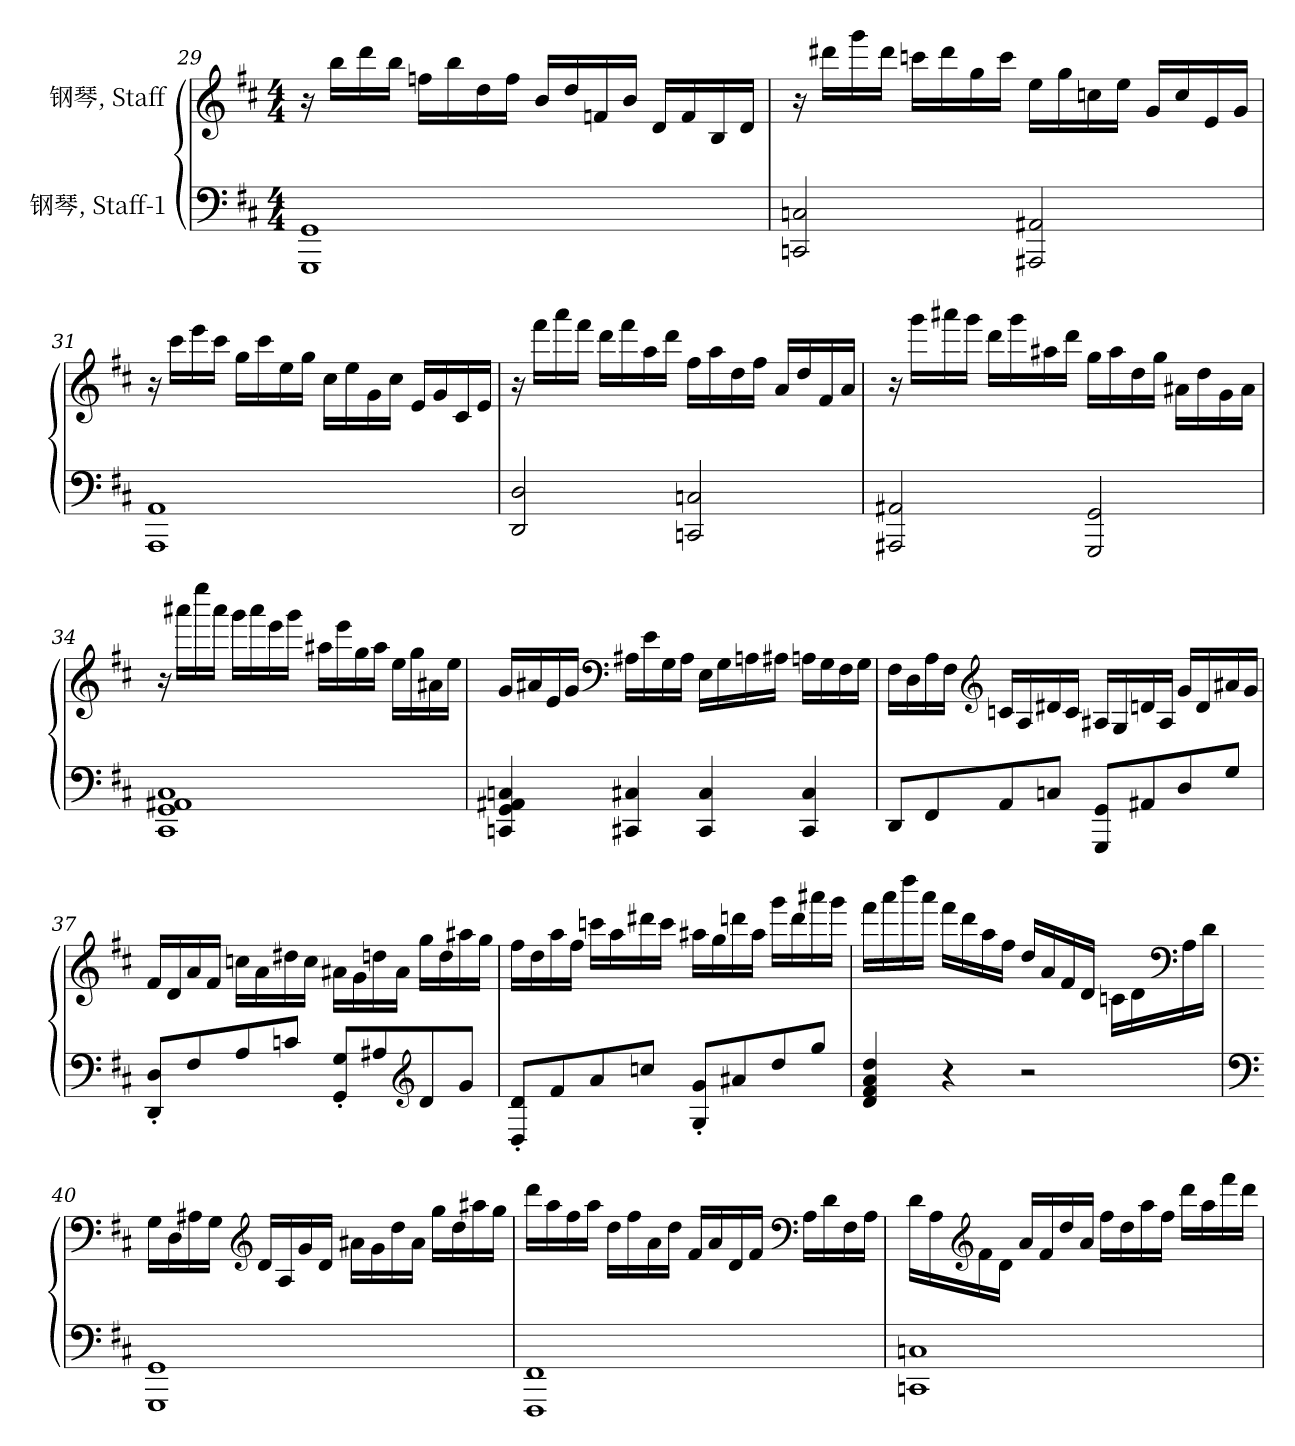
**kern	**kern
*part2	*part1
*staff2	*staff1
*I"钢琴, Staff-1	*I"钢琴, Staff
*clefF4	*clefG2
*k[f#c#]	*k[f#c#]
*M4/4	*M4/4
=29	=29
1GGG 1GG	16r
.	16bb\LL
.	16ddd\
.	16bb\JJ
.	16ffn\LL
.	16bb\
.	16dd\
.	16ff\JJ
.	16b/LL
.	16dd/
.	16fn/
.	16b/JJ
.	16d/LL
.	16f/
.	16B/
.	16d/JJ
!!LO:LB:g=z
=30	=30
2CCn/ 2Cn/	16r
.	16ddd#X\LL
.	16ggg\
.	16ddd#\JJ
.	16cccn\LL
.	16ddd#\
.	16gg\
.	16ccc\JJ
2AAA#X/ 2AA#X/	16ee\LL
.	16gg\
.	16ccn\
.	16ee\JJ
.	16g/LL
.	16cc/
.	16e/
.	16g/JJ
=31	=31
1AAA 1AA	16r
.	16ccc#\LL
.	16eee\
.	16ccc#\JJ
.	16gg\LL
.	16ccc#\
.	16ee\
.	16gg\JJ
.	16cc#\LL
.	16ee\
.	16g\
.	16cc#\JJ
.	16e/LL
.	16g/
.	16c#/
.	16e/JJ
!!LO:LB:g=z
=32	=32
2DD/ 2D/	16r
.	16fff#\LL
.	16aaa\
.	16fff#\JJ
.	16ddd\LL
.	16fff#\
.	16aa\
.	16ddd\JJ
2CCn/ 2Cn/	16ff#\LL
.	16aa\
.	16dd\
.	16ff#\JJ
.	16a/LL
.	16dd/
.	16f#/
.	16a/JJ
=33	=33
2AAA#X/ 2AA#X/	16r
.	16ggg\LL
.	16aaa#X\
.	16ggg\JJ
.	16ddd\LL
.	16ggg\
.	16aa#X\
.	16ddd\JJ
2GGG/ 2GG/	16gg\LL
.	16aa#\
.	16dd\
.	16gg\JJ
.	16a#X\LL
.	16dd\
.	16g\
.	16a#\JJ
!!LO:LB:g=z
=34	=34
1CC# 1GG 1AA#X 1C#	16r
.	16aaa#X\LL
.	16eeee\
.	16aaa#\JJ
.	16ggg\LL
.	16aaa#\
.	16eee\
.	16ggg\JJ
.	16aa#X\LL
.	16eee\
.	16gg\
.	16aa#\JJ
.	16ee\LL
.	16gg\
.	16a#X\
.	16ee\JJ
=35	=35
4CCn/ 4GG/ 4AA#X/ 4Cn/	16g/LL
.	16a#X/
.	16e/
.	16g/JJ
*	*clefF4
4CC#X/ 4C#X/	16A#X\LL
.	16e\
.	16G\
.	16A#\JJ
4CC#/ 4C#/	16E\LL
.	16G\
.	16An\
.	16A#X\JJ
4CC#/ 4C#/	16An\LL
.	16G\
.	16F#\
.	16G\JJ
!!LO:PB:g=z
=36	=36
8DD/L	16F#\LL
.	16D\
8FF#/	16A\
.	16F#\JJ
*	*clefG2
8AA/	16cn/LL
.	16A/
8Cn/J	16d#X/
.	16c/JJ
8GGG/ 8GG/L	16A#X/LL
.	16G/
8AA#X/	16dn/
.	16A#/JJ
8D/	16g/LL
.	16d/
8G/J	16a#X/
.	16g/JJ
=37	=37
8DD/' 8D/'L	16f#/LL
.	16d/
8F#/	16a/
.	16f#/JJ
8A/	16ccn\LL
.	16a\
8cn/J	16dd#X\
.	16cc\JJ
8GG/' 8G/'L	16a#X\LL
.	16g\
8A#X/	16ddn\
.	16a#\JJ
*clefG2	*
8d/	16gg\LL
.	16dd\
8g/J	16aa#X\
.	16gg\JJ
!!LO:LB:g=z
=38	=38
8D/' 8d/'L	16ff#\LL
.	16dd\
8f#/	16aa\
.	16ff#\JJ
8a/	16cccn\LL
.	16aa\
8ccn/J	16ddd#X\
.	16ccc\JJ
8G/' 8g/'L	16aa#X\LL
.	16gg\
8a#X/	16dddn\
.	16aa#\JJ
8dd/	16ggg\LL
.	16ddd\
8gg/J	16aaa#X\
.	16ggg\JJ
=39	=39
4d/ 4f#/ 4a/ 4dd/	16fff#\LL
.	16aaa\
.	16dddd\
.	16aaa\JJ
4r	16fff#\LL
.	16ddd\
.	16aa\
.	16ff#\JJ
2r	16dd/LL
.	16a/
.	16f#/
.	16d/JJ
.	16cn\LL
.	16d\
*	*clefF4
.	16A\
.	16d\JJ
!!LO:LB:g=z
=40	=40
*clefF4	*
1GGG 1GG	16G\LL
.	16D\
.	16A#X\
.	16G\JJ
*	*clefG2
.	16d/LL
.	16A#/
.	16g/
.	16d/JJ
.	16a#X\LL
.	16g\
.	16dd\
.	16a#\JJ
.	16gg\LL
.	16dd\
.	16aa#X\
.	16gg\JJ
=41	=41
1FFF# 1FF#	16ddd\LL
.	16aa\
.	16ff#\
.	16aa\JJ
.	16dd\LL
.	16ff#\
.	16a\
.	16dd\JJ
.	16f#/LL
.	16a/
.	16d/
.	16f#/JJ
*	*clefF4
.	16A\LL
.	16d\
.	16F#\
.	16A\JJ
!!LO:LB:g=z
=42	=42
1CCn 1Cn	16d\LL
.	16A\
*	*clefG2
.	16f#\
.	16d\JJ
.	16a/LL
.	16f#/
.	16dd/
.	16a/JJ
.	16ff#\LL
.	16dd\
.	16aa\
.	16ff#\JJ
.	16ddd\LL
.	16aa\
.	16fff#\
.	16ddd\JJ
=	=
*-	*-
